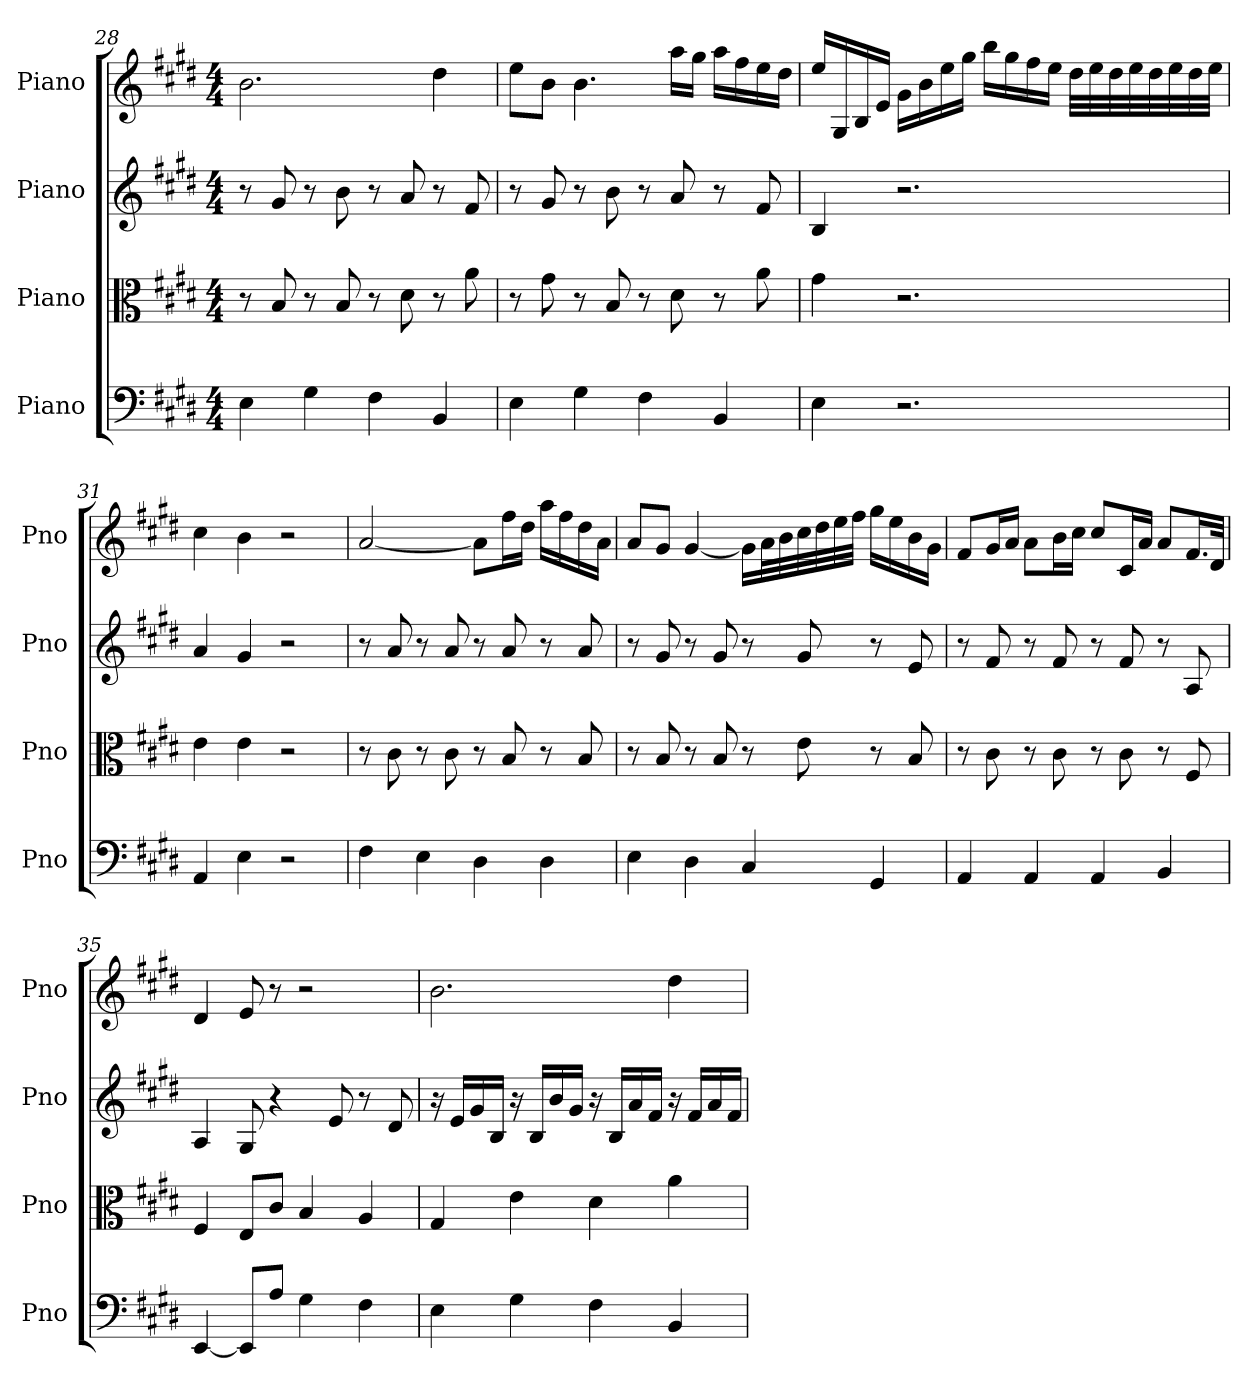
**kern	**kern	**kern	**kern
*part4	*part3	*part2	*part1
*staff4	*staff3	*staff2	*staff1
*I"Piano	*I"Piano	*I"Piano	*I"Piano
*I'Pno	*I'Pno	*I'Pno	*I'Pno
!!LO:LB:g=z
*clefF4	*clefC3	*clefG2	*clefG2
*k[f#c#g#d#]	*k[f#c#g#d#]	*k[f#c#g#d#]	*k[f#c#g#d#]
*M4/4	*M4/4	*M4/4	*M4/4
=28	=28	=28	=28
4E\	8r	8r	2.b\
.	8B/	8g#/	.
4G#\	8r	8r	.
.	8B/	8b\	.
4F#\	8r	8r	.
.	8d#\	8a/	.
4BB/	8r	8r	4dd#\
.	8a\	8f#/	.
=29	=29	=29	=29
4E\	8r	8r	8ee\L
.	8g#\	8g#/	8b\J
4G#\	8r	8r	4.b\
.	8B/	8b\	.
4F#\	8r	8r	.
.	8d#\	8a/	16aa\LL
.	.	.	16gg#\JJ
4BB/	8r	8r	16aa\LL
.	.	.	16ff#\
.	8a\	8f#/	16ee\
.	.	.	16dd#\JJ
=30	=30	=30	=30
4E\	4g#\	4B/	16ee/LL
.	.	.	16G#/
.	.	.	16B/
.	.	.	16e/JJ
2.r	2.r	2.r	16g#\LL
.	.	.	16b\
.	.	.	16ee\
.	.	.	16gg#\JJ
.	.	.	16bb\LL
.	.	.	16gg#\
.	.	.	16ff#\
.	.	.	16ee\JJ
.	.	.	32dd#\LLL
.	.	.	32ee\
.	.	.	32dd#\
.	.	.	32ee\
.	.	.	32dd#\
.	.	.	32ee\
.	.	.	32dd#\
.	.	.	32ee\JJJ
!!LO:PB:g=z
=31	=31	=31	=31
4AA/	4e\	4a/	4cc#\
4E\	4e\	4g#/	4b\
2r	2r	2r	2r
=32	=32	=32	=32
4F#\	8r	8r	[2a/
.	8c#\	8a/	.
4E\	8r	8r	.
.	8c#\	8a/	.
4D#\	8r	8r	8a\L]
.	8B/	8a/	16ff#\L
.	.	.	16dd#\JJ
4D#\	8r	8r	16aa\LL
.	.	.	16ff#\
.	8B/	8a/	16dd#\
.	.	.	16a\JJ
=33	=33	=33	=33
4E\	8r	8r	8a/L
.	8B/	8g#/	8g#/J
4D#\	8r	8r	[4g#/
.	8B/	8g#/	.
4C#/	8r	8r	16g#\LL]
.	.	.	32a\L
.	.	.	32b\
.	8e\	8g#/	32cc#\
.	.	.	32dd#\
.	.	.	32ee\
.	.	.	32ff#\JJJ
4GG#/	8r	8r	16gg#\LL
.	.	.	16ee\
.	8B/	8e/	16b\
.	.	.	16g#\JJ
=34	=34	=34	=34
4AA/	8r	8r	8f#/L
.	8c#\	8f#/	16g#/L
.	.	.	16a/JJ
4AA/	8r	8r	8a\L
.	8c#\	8f#/	16b\L
.	.	.	16cc#\JJ
4AA/	8r	8r	8cc#/L
.	8c#\	8f#/	16c#/L
.	.	.	16a/JJ
4BB/	8r	8r	8a/L
.	8F#/	8A/	16.f#/L
.	.	.	32d#/JJk
!!LO:LB:g=z
=35	=35	=35	=35
[4EE/	4F#/	4A/	4d#/
8EE/L]	8E/L	8G#/	8e/
8A/J	8c#/J	4r	8r
4G#\	4B/	.	2r
.	.	8e/	.
4F#\	4A/	8r	.
.	.	8d#/	.
=36	=36	=36	=36
4E\	4G#/	16r	2.b\
.	.	16e/LL	.
.	.	16g#/	.
.	.	16B/JJ	.
4G#\	4e\	16r	.
.	.	16B/LL	.
.	.	16b/	.
.	.	16g#/JJ	.
4F#\	4d#\	16r	.
.	.	16B/LL	.
.	.	16a/	.
.	.	16f#/JJ	.
4BB/	4a\	16r	4dd#\
.	.	16f#/LL	.
.	.	16a/	.
.	.	16f#/JJ	.
=	=	=	=
*-	*-	*-	*-
